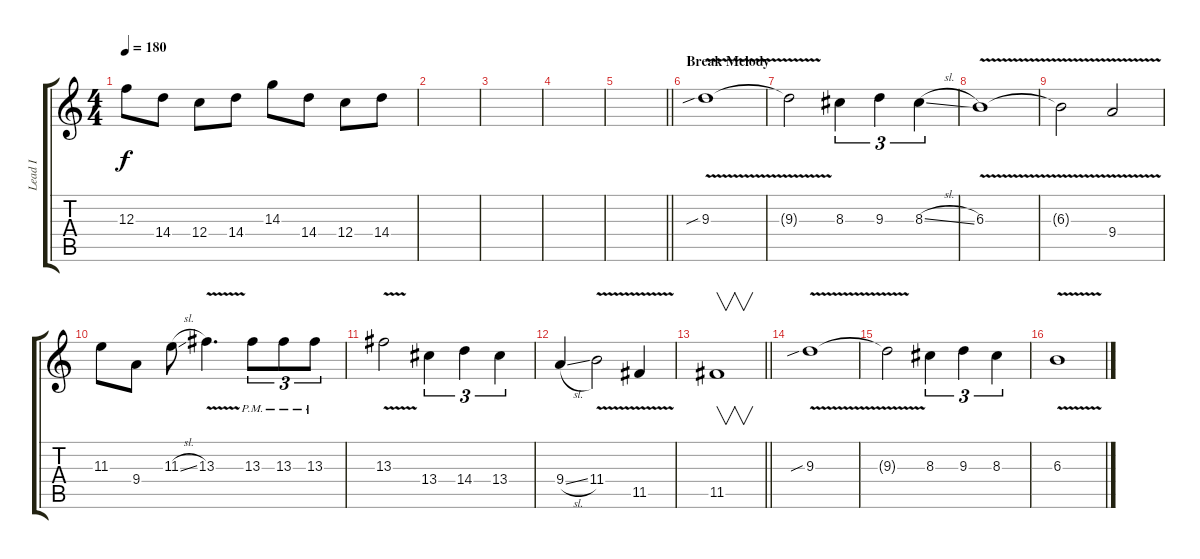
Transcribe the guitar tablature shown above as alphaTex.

\track ("Lead I" "Lead I") {instrument overdrivenguitar}
\staff {score tabs}
\tuning (D4 A3 F3 C3 G2 D2) {hide}
\ts (4 4)
\tempo 180
\clef g2
\ks c
12.3.8{dy f} 14.4.8 12.4.8 14.4.8 14.3.8 14.4.8 12.4.8 14.4.8 |
|
|
|
\barLineRight lightlight
|
\section ("" "Break Melody")
9.3{v sib}.1 |
9.3{t}.2 8.3.4{tu (3 2)} 9.3.4{tu (3 2)} 8.3{sl}.4{tu (3 2)} |
6.3{v}.1 |
6.3{t}.2 9.4{v}.2 |
11.3.8 9.4.8 11.3{sl}.8 13.3{v}.4{d} 13.3{pm}.8{tu (3 2)} 13.3{pm}.8{tu (3 2)} 13.3{pm}.8{tu (3 2)} |
13.3{v}.2 13.4.4{tu (3 2)} 14.4.4{tu (3 2)} 13.4.4{tu (3 2)} |
9.4{sl}.4 11.4{v}.2 11.5{v}.4 |
\barLineRight lightlight
11.5.1{v} |
9.3{v sib}.1 |
9.3{t}.2 8.3.4{tu (3 2)} 9.3.4{tu (3 2)} 8.3.4{tu (3 2)} |
6.3{v}.1
